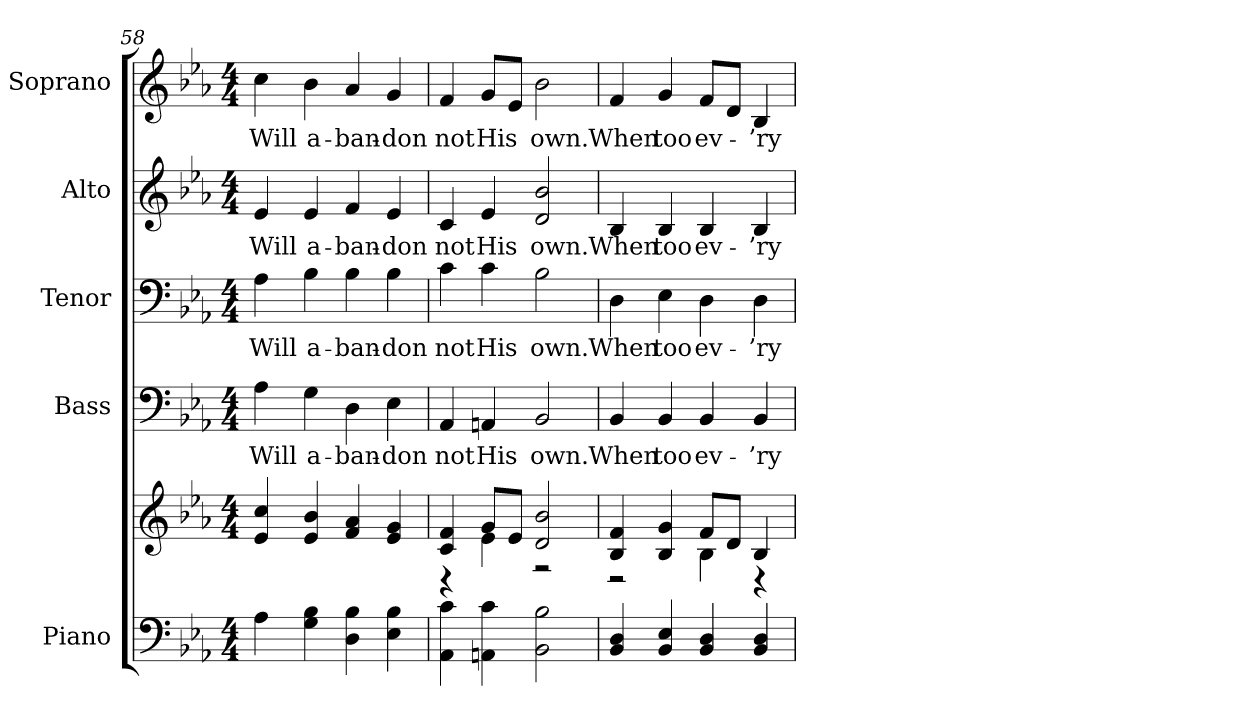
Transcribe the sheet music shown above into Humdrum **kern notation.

**kern	**kern	**kern	**text	**kern	**text	**kern	**text	**kern	**text
*part5	*part5	*part4	*part4	*part3	*part3	*part2	*part2	*part1	*part1
*staff6	*staff5	*staff4	*staff4	*staff3	*staff3	*staff2	*staff2	*staff1	*staff1
*I"Piano	*	*I"Bass	*	*I"Tenor	*	*I"Alto	*	*I"Soprano	*
*I'Pno.	*	*I'B.	*	*I'T.	*	*I'A.	*	*I'S.	*
*clefF4	*clefG2	*clefF4	*	*clefF4	*	*clefG2	*	*clefG2	*
*k[b-e-a-]	*k[b-e-a-]	*k[b-e-a-]	*	*k[b-e-a-]	*	*k[b-e-a-]	*	*k[b-e-a-]	*
*E-:	*E-:	*E-:	*	*E-:	*	*E-:	*	*E-:	*
*M4/4	*M4/4	*M4/4	*	*M4/4	*	*M4/4	*	*M4/4	*
=58	=58	=58	=58	=58	=58	=58	=58	=58	=58
!	!	!	!LO:LY:b:color=#000000	!	!	!	!	!	!
!	!	!	!	!	!LO:LY:b:color=#000000	!	!	!	!
!	!	!	!	!	!	!	!LO:LY:b:color=#000000	!	!
!	!	!	!	!	!	!	!	!	!LO:LY:b:color=#000000
4A-i\	4e-i/ 4cci	4A-i\	Will	4A-i\	Will	4e-i/	Will	4cci\	Will
!	!	!	!LO:LY:b:color=#000000	!	!	!	!	!	!
!	!	!	!	!	!LO:LY:b:color=#000000	!	!	!	!
!	!	!	!	!	!	!	!LO:LY:b:color=#000000	!	!
!	!	!	!	!	!	!	!	!	!LO:LY:b:color=#000000
4Gi\ 4B-i	4e-i/ 4b-i	4Gi\	a-	4B-i\	a-	4e-i/	a-	4b-i\	a-
!	!	!	!LO:LY:b:color=#000000	!	!	!	!	!	!
!	!	!	!	!	!LO:LY:b:color=#000000	!	!	!	!
!	!	!	!	!	!	!	!LO:LY:b:color=#000000	!	!
!	!	!	!	!	!	!	!	!	!LO:LY:b:color=#000000
4Di\ 4B-i	4fi/ 4a-i	4Di\	-ban-	4B-i\	-ban-	4fi/	-ban-	4a-i/	-ban-
!	!	!	!LO:LY:b:color=#000000	!	!	!	!	!	!
!	!	!	!	!	!LO:LY:b:color=#000000	!	!	!	!
!	!	!	!	!	!	!	!LO:LY:b:color=#000000	!	!
!	!	!	!	!	!	!	!	!	!LO:LY:b:color=#000000
4E-i\ 4B-i	4e-i/ 4gi	4E-i\	-don	4B-i\	-don	4e-i/	-don	4gi/	-don
=59	=59	=59	=59	=59	=59	=59	=59	=59	=59
*	*^	*	*	*	*	*	*	*	*
!	!	!	!	!LO:LY:b:color=#000000	!	!	!	!	!	!
!	!	!	!	!	!	!LO:LY:b:color=#000000	!	!	!	!
!	!	!	!	!	!	!	!	!LO:LY:b:color=#000000	!	!
!	!	!	!	!	!	!	!	!	!	!LO:LY:b:color=#000000
4AA-i\ 4ci	4ci/ 4fi	4r	4AA-i/	not	4ci\	not	4ci/	not	4fi/	not
!	!	!	!	!LO:LY:b:color=#000000	!	!	!	!	!	!
!	!	!	!	!	!	!LO:LY:b:color=#000000	!	!	!	!
!	!	!	!	!	!	!	!	!LO:LY:b:color=#000000	!	!
!	!	!	!	!	!	!	!	!	!	!LO:LY:b:color=#000000
4AAni\ 4ci	8gi/L	4e-i\	4AAni/	His	4ci\	His	4e-i/	His	8gi/L	His
.	8e-i/J	.	.	.	.	.	.	.	8e-i/J	.
!	!	!	!	!LO:LY:b:color=#000000	!	!	!	!	!	!
!	!	!	!	!	!	!LO:LY:b:color=#000000	!	!	!	!
!	!	!	!	!	!	!	!	!LO:LY:b:color=#000000	!	!
!	!	!	!	!	!	!	!	!	!	!LO:LY:b:color=#000000
2BB-i\ 2B-i	2di/ 2b-i	2r	2BB-i/	own.	2B-i\	own.	2di/ 2b-i	own.	2b-i\	own.
=60	=60	=60	=60	=60	=60	=60	=60	=60	=60	=60
!	!	!	!	!LO:LY:b:color=#000000	!	!	!	!	!	!
!	!	!	!	!	!	!LO:LY:b:color=#000000	!	!	!	!
!	!	!	!	!	!	!	!	!LO:LY:b:color=#000000	!	!
!	!	!	!	!	!	!	!	!	!	!LO:LY:b:color=#000000
4BB-i/ 4Di	4B-i/ 4fi	2r	4BB-i/	When	4Di\	When	4B-i/	When	4fi/	When
!	!	!	!	!LO:LY:b:color=#000000	!	!	!	!	!	!
!	!	!	!	!	!	!LO:LY:b:color=#000000	!	!	!	!
!	!	!	!	!	!	!	!	!LO:LY:b:color=#000000	!	!
!	!	!	!	!	!	!	!	!	!	!LO:LY:b:color=#000000
4BB-i/ 4E-i	4B-i/ 4gi	.	4BB-i/	too	4E-i\	too	4B-i/	too	4gi/	too
!	!	!	!	!LO:LY:b:color=#000000	!	!	!	!	!	!
!	!	!	!	!	!	!LO:LY:b:color=#000000	!	!	!	!
!	!	!	!	!	!	!	!	!LO:LY:b:color=#000000	!	!
!	!	!	!	!	!	!	!	!	!	!LO:LY:b:color=#000000
4BB-i/ 4Di	8fi/L	4B-i\	4BB-i/	ev-	4Di\	ev-	4B-i/	ev-	8fi/L	ev-
.	8di/J	.	.	.	.	.	.	.	8di/J	.
!	!	!	!	!LO:LY:b:color=#000000	!	!	!	!	!	!
!	!	!	!	!	!	!LO:LY:b:color=#000000	!	!	!	!
!	!	!	!	!	!	!	!	!LO:LY:b:color=#000000	!	!
!	!	!	!	!	!	!	!	!	!	!LO:LY:b:color=#000000
4BB-i/ 4Di	4B-i/	4r	4BB-i/	-’ry	4Di\	-’ry	4B-i/	-’ry	4B-i/	-’ry
*	*v	*v	*	*	*	*	*	*	*	*
=	=	=	=	=	=	=	=	=	=
*-	*-	*-	*-	*-	*-	*-	*-	*-	*-
